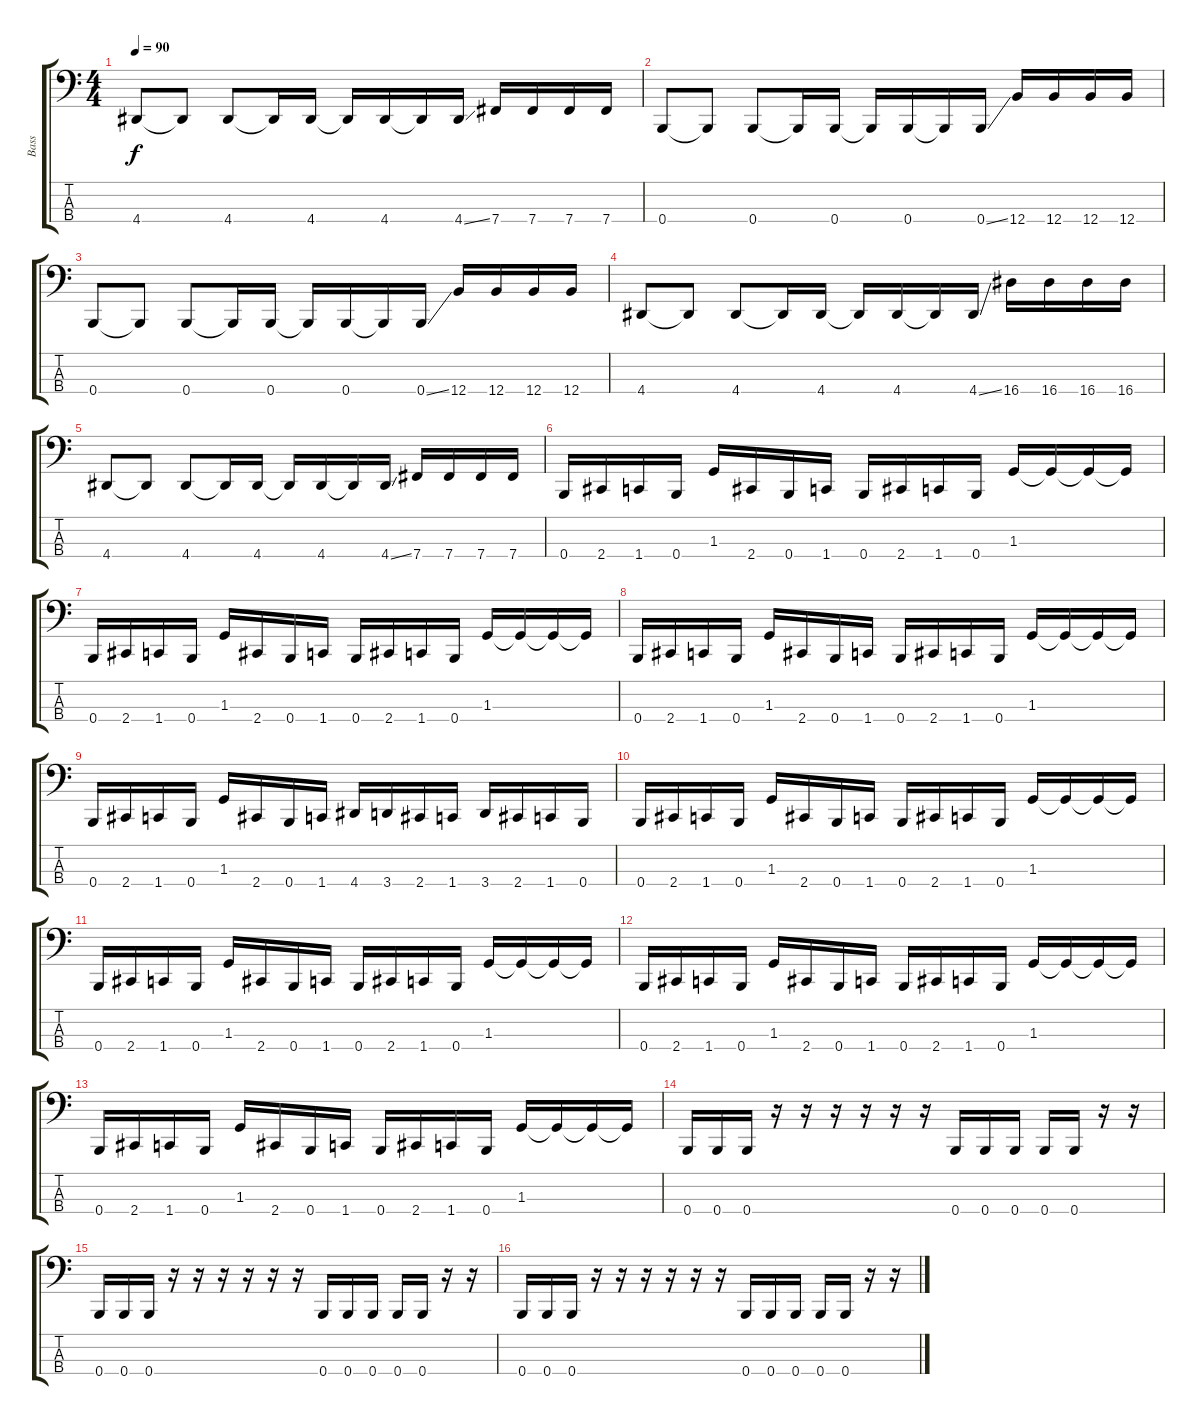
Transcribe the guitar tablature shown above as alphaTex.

\track ("Bass" "Bass") {instrument electricbasspick}
\staff {score tabs}
\tuning (E2 B1 Gb1 B0) {hide}
\ts (4 4)
\tempo 90
\clef f4
\ks c
4.4.8{dy f} 4.4{t}.8 4.4.8 4.4{t}.16 4.4.16 4.4{t}.16 4.4.16 4.4{t}.16 4.4{ss}.16 7.4.16 7.4.16 7.4.16 7.4.16 |
0.4.8 0.4{t}.8 0.4.8 0.4{t}.16 0.4.16 0.4{t}.16 0.4.16 0.4{t}.16 0.4{ss}.16 12.4.16 12.4.16 12.4.16 12.4.16 |
0.4.8 0.4{t}.8 0.4.8 0.4{t}.16 0.4.16 0.4{t}.16 0.4.16 0.4{t}.16 0.4{ss}.16 12.4.16 12.4.16 12.4.16 12.4.16 |
4.4.8 4.4{t}.8 4.4.8 4.4{t}.16 4.4.16 4.4{t}.16 4.4.16 4.4{t}.16 4.4{ss}.16 16.4.16 16.4.16 16.4.16 16.4.16 |
4.4.8 4.4{t}.8 4.4.8 4.4{t}.16 4.4.16 4.4{t}.16 4.4.16 4.4{t}.16 4.4{ss}.16 7.4.16 7.4.16 7.4.16 7.4.16 |
0.4.16 2.4.16 1.4.16 0.4.16 1.3.16 2.4.16 0.4.16 1.4.16 0.4.16 2.4.16 1.4.16 0.4.16 1.3.16 1.3{t}.16 1.3{t}.16 1.3{t}.16 |
0.4.16 2.4.16 1.4.16 0.4.16 1.3.16 2.4.16 0.4.16 1.4.16 0.4.16 2.4.16 1.4.16 0.4.16 1.3.16 1.3{t}.16 1.3{t}.16 1.3{t}.16 |
0.4.16 2.4.16 1.4.16 0.4.16 1.3.16 2.4.16 0.4.16 1.4.16 0.4.16 2.4.16 1.4.16 0.4.16 1.3.16 1.3{t}.16 1.3{t}.16 1.3{t}.16 |
0.4.16 2.4.16 1.4.16 0.4.16 1.3.16 2.4.16 0.4.16 1.4.16 4.4.16 3.4.16 2.4.16 1.4.16 3.4.16 2.4.16 1.4.16 0.4.16 |
0.4.16 2.4.16 1.4.16 0.4.16 1.3.16 2.4.16 0.4.16 1.4.16 0.4.16 2.4.16 1.4.16 0.4.16 1.3.16 1.3{t}.16 1.3{t}.16 1.3{t}.16 |
0.4.16 2.4.16 1.4.16 0.4.16 1.3.16 2.4.16 0.4.16 1.4.16 0.4.16 2.4.16 1.4.16 0.4.16 1.3.16 1.3{t}.16 1.3{t}.16 1.3{t}.16 |
0.4.16 2.4.16 1.4.16 0.4.16 1.3.16 2.4.16 0.4.16 1.4.16 0.4.16 2.4.16 1.4.16 0.4.16 1.3.16 1.3{t}.16 1.3{t}.16 1.3{t}.16 |
0.4.16 2.4.16 1.4.16 0.4.16 1.3.16 2.4.16 0.4.16 1.4.16 0.4.16 2.4.16 1.4.16 0.4.16 1.3.16 1.3{t}.16 1.3{t}.16 1.3{t}.16 |
0.4.16 0.4.16 0.4.16 r.16 r.16 r.16 r.16 r.16 r.16 0.4.16 0.4.16 0.4.16 0.4.16 0.4.16 r.16 r.16 |
0.4.16 0.4.16 0.4.16 r.16 r.16 r.16 r.16 r.16 r.16 0.4.16 0.4.16 0.4.16 0.4.16 0.4.16 r.16 r.16 |
0.4.16 0.4.16 0.4.16 r.16 r.16 r.16 r.16 r.16 r.16 0.4.16 0.4.16 0.4.16 0.4.16 0.4.16 r.16 r.16
